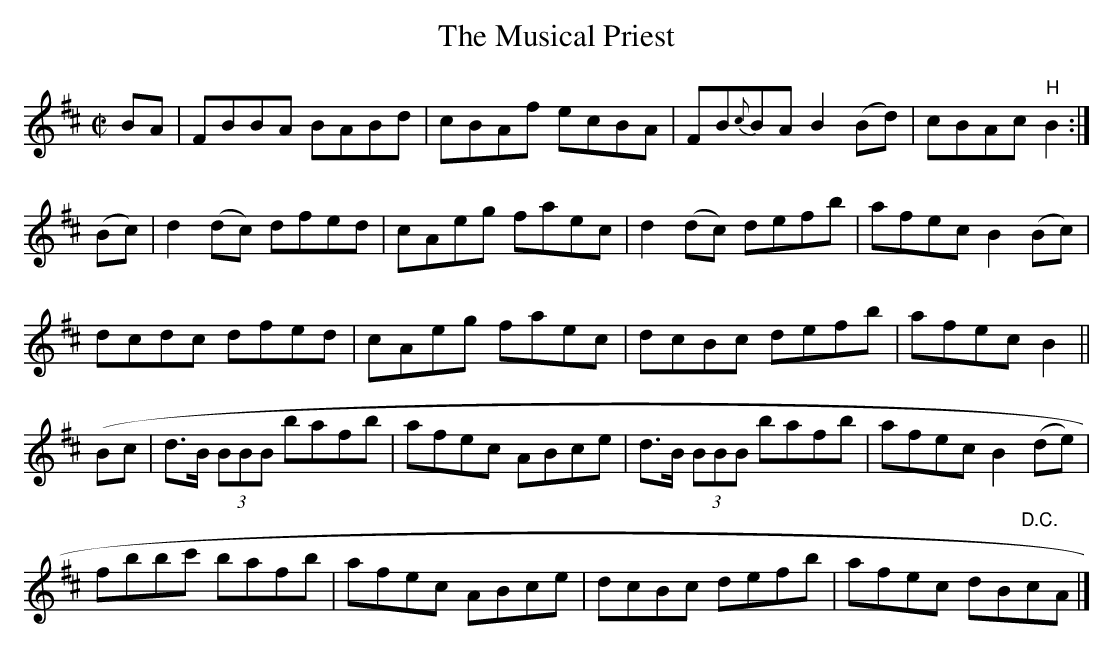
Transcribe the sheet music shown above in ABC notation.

X:1
T: The Musical Priest
M: C|
L: 1/8
K: Bm
BA|FBBA BABd|cBAf ecBA|FB{c}BAB2(Bd)|cBAc "H"B2:|
(Bc)|d2(dc) dfed|cAeg faec|d2(dc) defb|afecB2(Bc)|
dcdc dfed|cAeg faec|dcBc defb|afecB2||
(Bc|d>B (3BBB bafb|afec ABce|d>B (3BBB bafb|afecB2(de)|
fbbc' bafb|afec ABce|dcBc defb|afec dB"D.C."cA|]
